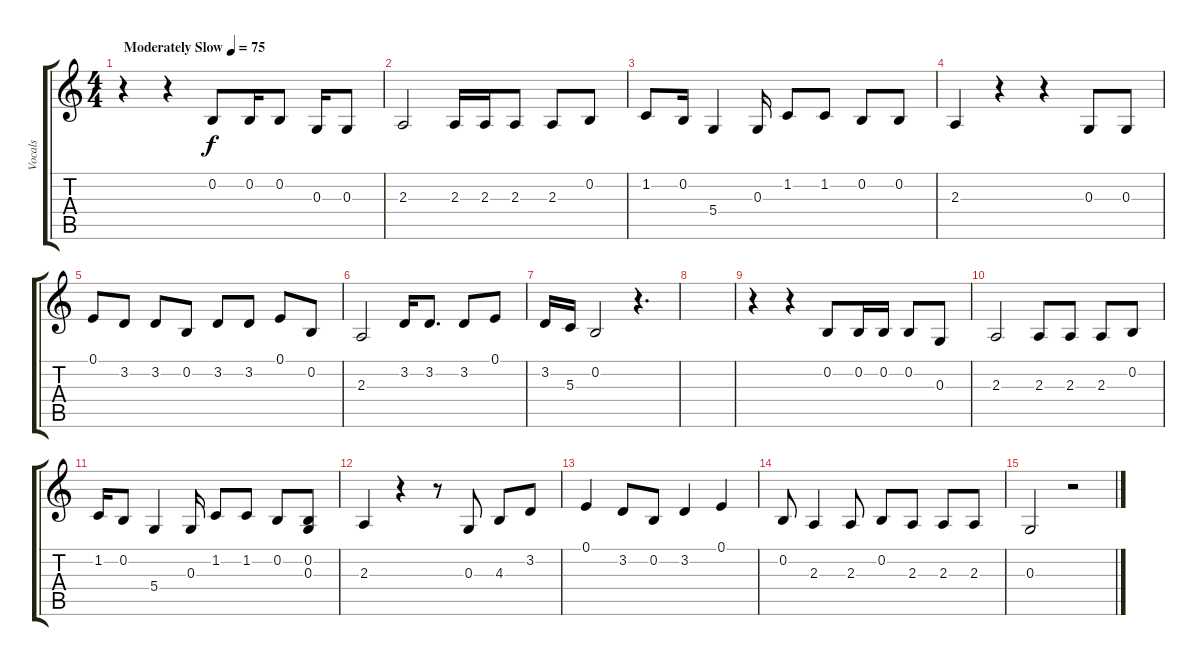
\track ("Vocals" "Vocals") {instrument altosax}
\staff {score tabs}
\tuning (E4 B3 G3 D3 A2 E2) {hide}
\ts (4 4)
\tempo (75 "Moderately Slow")
\clef g2
\ks c
r.4{dy f instrument altosax} r.4 0.2.8 0.2.16 0.2.8 0.3.16 0.3.8 |
2.3.2 2.3.16 2.3.16 2.3.8 2.3.8 0.2.8 |
1.2.8 0.2.16 5.4.4 0.3.16 1.2.8 1.2.8 0.2.8 0.2.8 |
2.3.4 r.4 r.4 0.3.8 0.3.8 |
0.1.8 3.2.8 3.2.8 0.2.8 3.2.8 3.2.8 0.1.8 0.2.8 |
2.3.2 3.2.16 3.2.8{d} 3.2.8 0.1.8 |
3.2.16 5.3.16 0.2.2 r.4{d} |
|
r.4 r.4 0.2.8 0.2.16 0.2.16 0.2.8 0.3.8 |
2.3.2 2.3.8 2.3.8 2.3.8 0.2.8 |
1.2.16 0.2.8 5.4.4 0.3.16 1.2.8 1.2.8 0.2.8 (0.2 0.3).8 |
2.3.4 r.4 r.8 0.3.8 4.3.8 3.2.8 |
0.1.4 3.2.8 0.2.8 3.2.4 0.1.4 |
0.2.8 2.3.4 2.3.8 0.2.8 2.3.8 2.3.8 2.3.8 |
0.3.2 r.2
